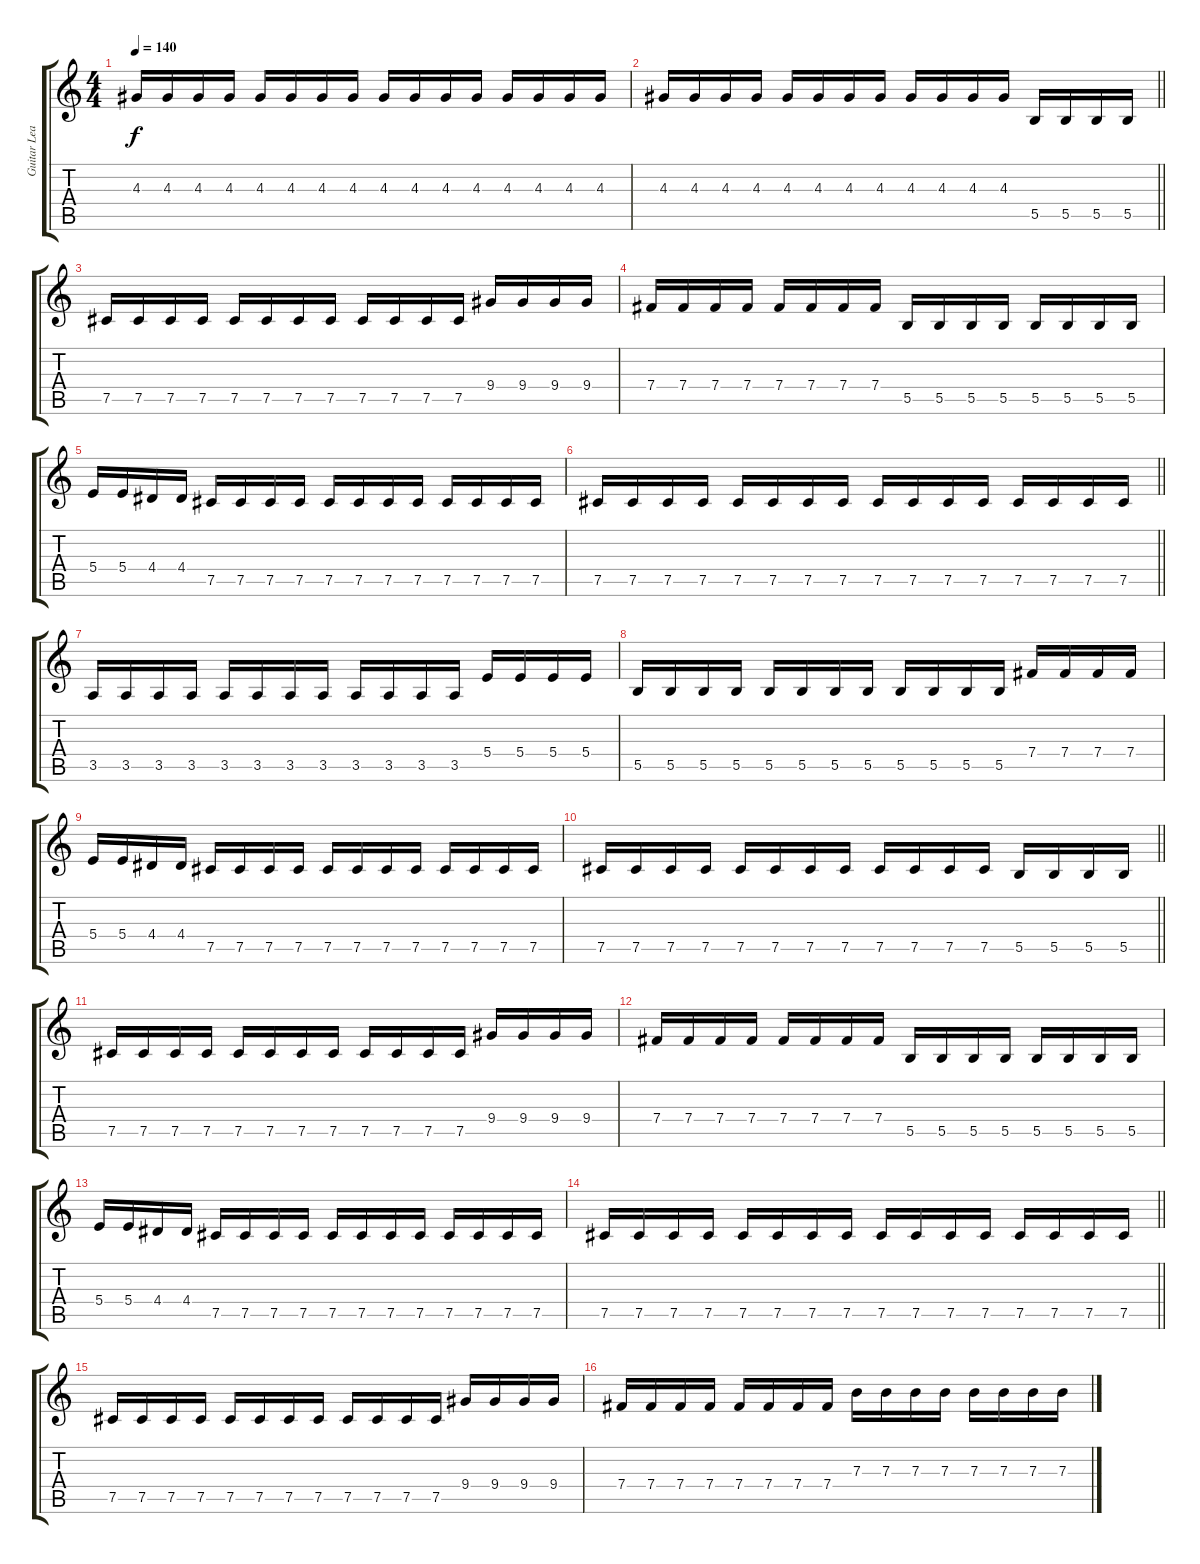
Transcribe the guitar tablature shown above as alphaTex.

\track ("Guitar Lead II" "Guitar Lea") {instrument distortionguitar}
\staff {score tabs}
\tuning (Db4 Ab3 E3 B2 Gb2 Db2) {hide}
\ts (4 4)
\tempo 140
\clef g2
\ks c
4.3.16{dy f} 4.3.16 4.3.16 4.3.16 4.3.16 4.3.16 4.3.16 4.3.16 4.3.16 4.3.16 4.3.16 4.3.16 4.3.16 4.3.16 4.3.16 4.3.16 |
\barLineRight lightlight
4.3.16 4.3.16 4.3.16 4.3.16 4.3.16 4.3.16 4.3.16 4.3.16 4.3.16 4.3.16 4.3.16 4.3.16 5.5.16 5.5.16 5.5.16 5.5.16 |
\section ("" "")
7.5.16 7.5.16 7.5.16 7.5.16 7.5.16 7.5.16 7.5.16 7.5.16 7.5.16 7.5.16 7.5.16 7.5.16 9.4.16 9.4.16 9.4.16 9.4.16 |
7.4.16 7.4.16 7.4.16 7.4.16 7.4.16 7.4.16 7.4.16 7.4.16 5.5.16 5.5.16 5.5.16 5.5.16 5.5.16 5.5.16 5.5.16 5.5.16 |
5.4.16 5.4.16 4.4.16 4.4.16 7.5.16 7.5.16 7.5.16 7.5.16 7.5.16 7.5.16 7.5.16 7.5.16 7.5.16 7.5.16 7.5.16 7.5.16 |
\barLineRight lightlight
7.5.16 7.5.16 7.5.16 7.5.16 7.5.16 7.5.16 7.5.16 7.5.16 7.5.16 7.5.16 7.5.16 7.5.16 7.5.16 7.5.16 7.5.16 7.5.16 |
\section ("" "")
3.5.16 3.5.16 3.5.16 3.5.16 3.5.16 3.5.16 3.5.16 3.5.16 3.5.16 3.5.16 3.5.16 3.5.16 5.4.16 5.4.16 5.4.16 5.4.16 |
5.5.16 5.5.16 5.5.16 5.5.16 5.5.16 5.5.16 5.5.16 5.5.16 5.5.16 5.5.16 5.5.16 5.5.16 7.4.16 7.4.16 7.4.16 7.4.16 |
5.4.16 5.4.16 4.4.16 4.4.16 7.5.16 7.5.16 7.5.16 7.5.16 7.5.16 7.5.16 7.5.16 7.5.16 7.5.16 7.5.16 7.5.16 7.5.16 |
\barLineRight lightlight
7.5.16 7.5.16 7.5.16 7.5.16 7.5.16 7.5.16 7.5.16 7.5.16 7.5.16 7.5.16 7.5.16 7.5.16 5.5.16 5.5.16 5.5.16 5.5.16 |
\section ("" "")
7.5.16 7.5.16 7.5.16 7.5.16 7.5.16 7.5.16 7.5.16 7.5.16 7.5.16 7.5.16 7.5.16 7.5.16 9.4.16 9.4.16 9.4.16 9.4.16 |
7.4.16 7.4.16 7.4.16 7.4.16 7.4.16 7.4.16 7.4.16 7.4.16 5.5.16 5.5.16 5.5.16 5.5.16 5.5.16 5.5.16 5.5.16 5.5.16 |
5.4.16 5.4.16 4.4.16 4.4.16 7.5.16 7.5.16 7.5.16 7.5.16 7.5.16 7.5.16 7.5.16 7.5.16 7.5.16 7.5.16 7.5.16 7.5.16 |
\barLineRight lightlight
7.5.16 7.5.16 7.5.16 7.5.16 7.5.16 7.5.16 7.5.16 7.5.16 7.5.16 7.5.16 7.5.16 7.5.16 7.5.16 7.5.16 7.5.16 7.5.16 |
\section ("" "")
7.5.16 7.5.16 7.5.16 7.5.16 7.5.16 7.5.16 7.5.16 7.5.16 7.5.16 7.5.16 7.5.16 7.5.16 9.4.16 9.4.16 9.4.16 9.4.16 |
7.4.16 7.4.16 7.4.16 7.4.16 7.4.16 7.4.16 7.4.16 7.4.16 7.3.16 7.3.16 7.3.16 7.3.16 7.3.16 7.3.16 7.3.16 7.3.16
